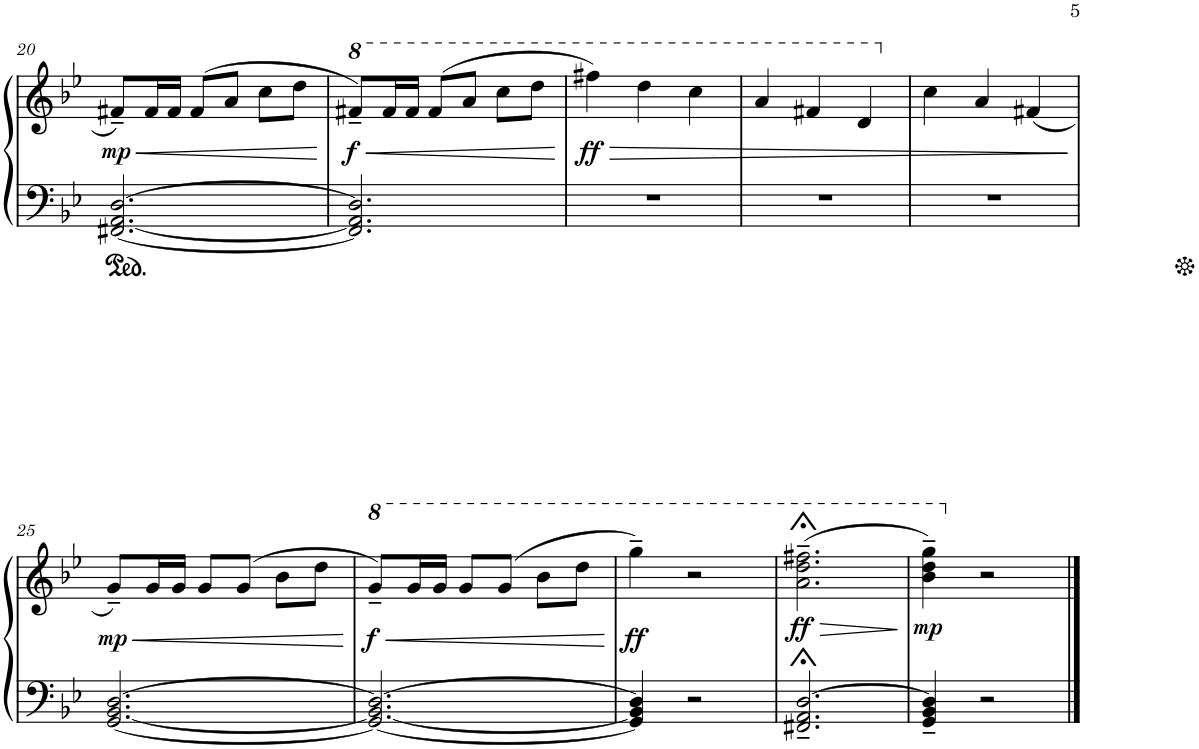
**kern	**kern	**dynam
*part1	*part1	*part1
*staff2	*staff1	*staff1/2
*I"Piano	*	*
*I'Pno.	*	*
!!LO:PB:g=z
*clefF4	*clefG2	*
*k[b-e-]	*k[b-e-]	*
*B-:	*B-:	*
*M3/4	*M3/4	*
=20	=20	=20
!	!	!LO:HP:b
!	!	!LO:DY:n=1:b
[2.FF#X/ [2.AA/ [2.D/	8f#X~/L	< mp
.	16f#/L	.
.	16f#/JJ	.
.	(8f#/L	.
.	8a/J	.
.	8cc\L	.
.	8dd\J	.
.	.	[
=21	=21	=21
!	!	!LO:HP:b
!	!	!LO:DY:n=1:b
2.FF#/] 2.AA/] 2.D/]	8ff#X~/L)	< f
*	*8va	*
.	16ff#/L	.
.	16ff#/JJ	.
.	(8ff#/L	.
.	8aa/J	.
.	8ccc\L	.
.	8ddd\J	.
.	.	[
=22	=22	=22
!	!	!LO:HP:b
!	!	!LO:DY:n=1:b
2.r	4fff#X\)	> ff
.	4ddd\	.
.	4ccc\	.
=23	=23	=23
2.r	4aa/	.
.	4ff#X/	.
.	4dd/	.
=24	=24	=24
*	*X8va	*
2.r	4cc\	.
.	4a/	.
.	(4f#X/	.
.	.	]
!!LO:LB:g=z
=25	=25	=25
!	!	!LO:HP:b
!	!	!LO:DY:n=1:b
[2.GG/ [2.BB-/ [2.D/	8g~/L)	< mp
.	16g/L	.
.	16g/JJ	.
.	8g/L	.
.	(8g/J	.
.	8b-\L	.
.	8dd\J	.
.	.	[
=26	=26	=26
!	!	!LO:HP:b
!	!	!LO:DY:n=1:b
2.GG/_ 2.BB-/_ 2.D/_	8gg~/L)	< f
*	*8va	*
.	16gg/L	.
.	16gg/JJ	.
.	8gg/L	.
.	(8gg/J	.
.	8bb-\L	.
.	8ddd\J	.
.	.	[
=27	=27	=27
!	!	!LO:DY:b
4GG/] 4BB-/] 4D/]	4ggg~\)	ff
2r	2r	.
=28	=28	=28
!	!	!LO:HP:b
!	!	!LO:DY:n=1:b
2.FF#X/;<~ 2.AA/;<~ [2.D/;<~	(2.aa\;<~ 2.ddd\;<~ 2.fff#X\;<~	> ff
.	.	]
=29	=29	=29
!	!	!LO:DY:b
4GG/~ 4BB-/~ 4D/]~	4bb-\~ 4ddd\~ 4ggg\~)	mp
*	*X8va	*
2r	2r	.
==	==	==
*-	*-	*-
